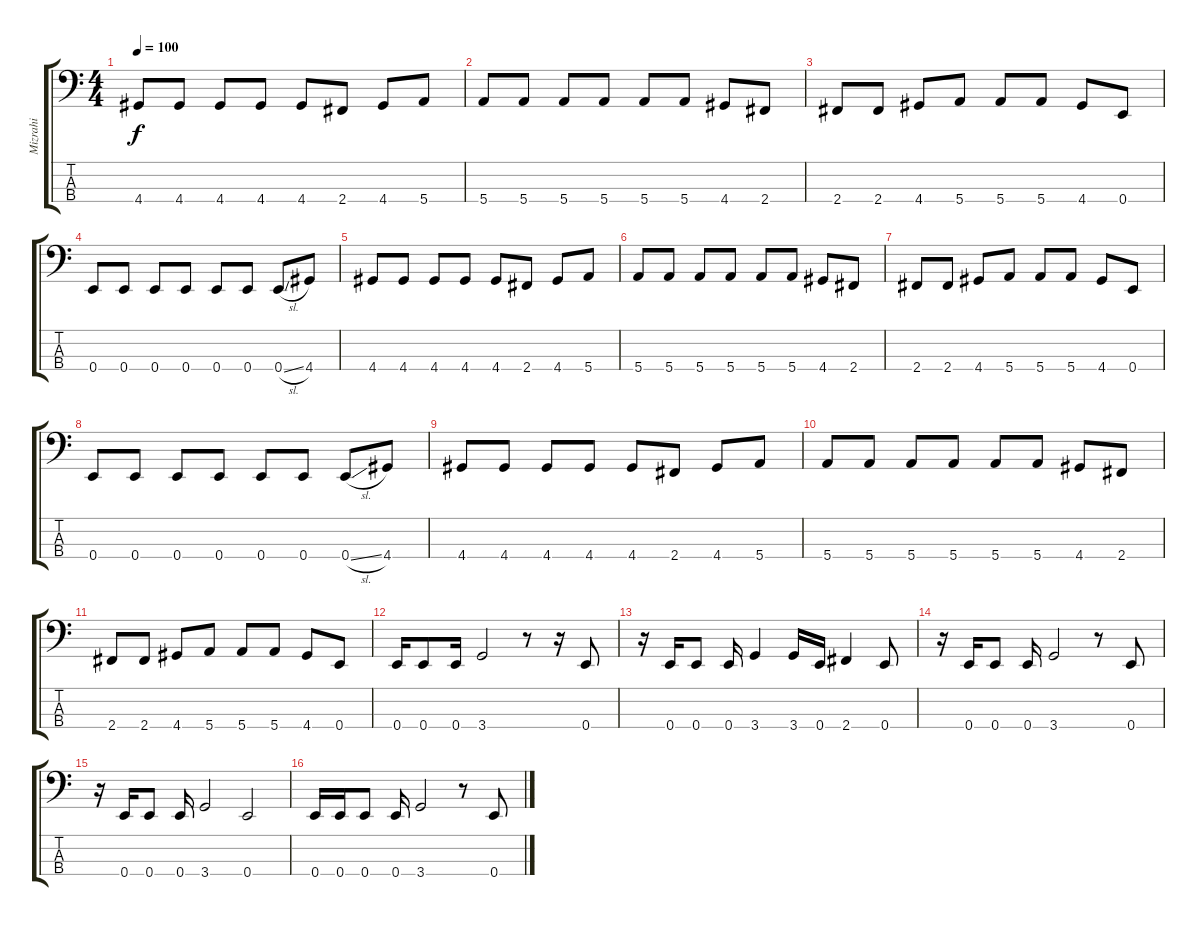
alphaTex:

\track ("Mizrahi" "Mizrahi") {instrument synthbass2}
\staff {score tabs}
\tuning (G2 D2 A1 E1) {hide}
\ts (4 4)
\tempo 100
\clef f4
\ks c
4.4.8{dy f} 4.4.8 4.4.8 4.4.8 4.4.8 2.4.8 4.4.8 5.4.8 |
5.4.8 5.4.8 5.4.8 5.4.8 5.4.8 5.4.8 4.4.8 2.4.8 |
2.4.8 2.4.8 4.4.8 5.4.8 5.4.8 5.4.8 4.4.8 0.4.8 |
0.4.8 0.4.8 0.4.8 0.4.8 0.4.8 0.4.8 0.4{sl}.8 4.4.8 |
4.4.8 4.4.8 4.4.8 4.4.8 4.4.8 2.4.8 4.4.8 5.4.8 |
5.4.8 5.4.8 5.4.8 5.4.8 5.4.8 5.4.8 4.4.8 2.4.8 |
2.4.8 2.4.8 4.4.8 5.4.8 5.4.8 5.4.8 4.4.8 0.4.8 |
0.4.8 0.4.8 0.4.8 0.4.8 0.4.8 0.4.8 0.4{sl}.8 4.4.8 |
4.4.8 4.4.8 4.4.8 4.4.8 4.4.8 2.4.8 4.4.8 5.4.8 |
5.4.8 5.4.8 5.4.8 5.4.8 5.4.8 5.4.8 4.4.8 2.4.8 |
2.4.8 2.4.8 4.4.8 5.4.8 5.4.8 5.4.8 4.4.8 0.4.8 |
0.4.16 0.4.8 0.4.16 3.4.2 r.8 r.16 0.4.8 |
r.16 0.4.16 0.4.8 0.4.16 3.4.4 3.4.16 0.4.16 2.4.4 0.4.8 |
r.16 0.4.16 0.4.8 0.4.16 3.4.2 r.8 0.4.8 |
r.16 0.4.16 0.4.8 0.4.16 3.4.2 0.4.2 |
0.4.16 0.4.16 0.4.8 0.4.16 3.4.2 r.8 0.4.8
